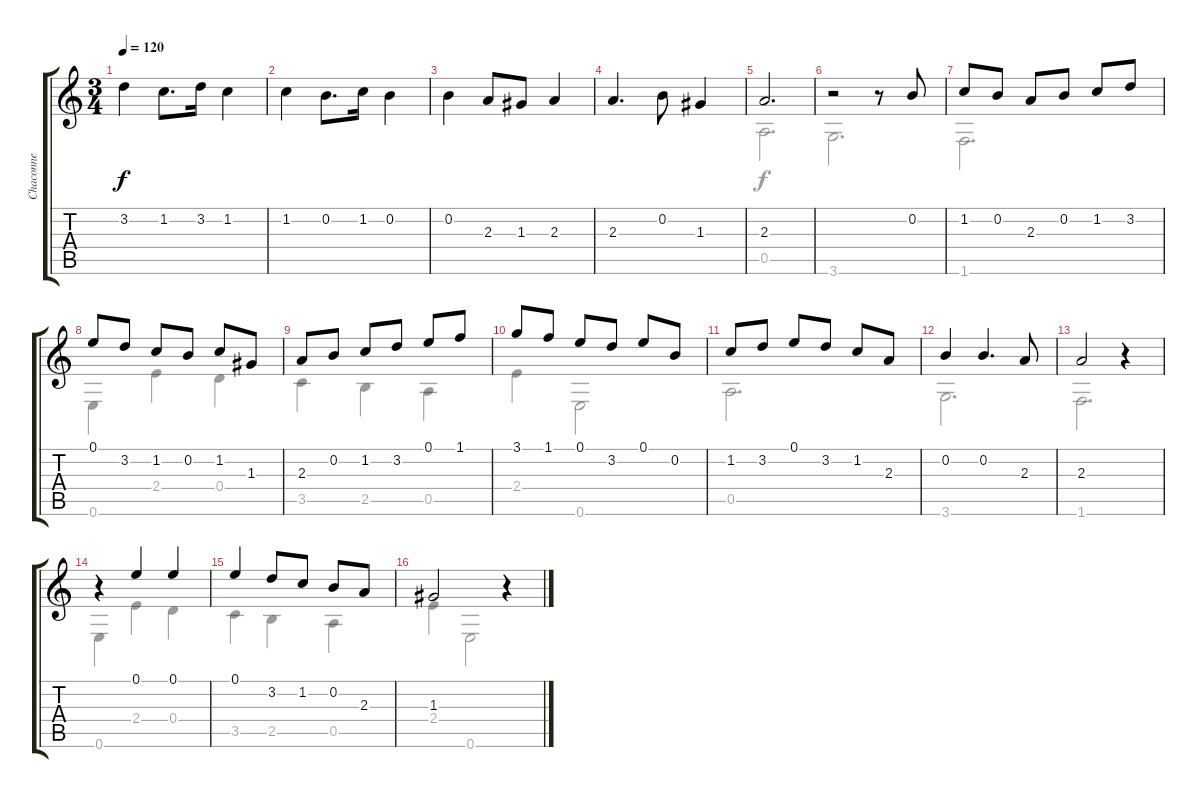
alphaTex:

\track ("Chaconne " "Chaconne ") {instrument acousticguitarnylon}
\staff {score tabs}
\tuning (E4 B3 G3 D3 A2 E2) {hide}
\voice
\ts (3 4)
\tempo 120
\clef g2
\ks c
3.2.4{dy f} 1.2.8{d} 3.2.16 1.2.4 |
1.2.4 0.2.8{d} 1.2.16 0.2.4 |
0.2.4 2.3.8 1.3.8 2.3.4 |
2.3.4{d} 0.2.8 1.3.4 |
2.3.2{d} |
r.2 r.8 0.2.8 |
1.2.8 0.2.8 2.3.8 0.2.8 1.2.8 3.2.8 |
0.1.8 3.2.8 1.2.8 0.2.8 1.2.8 1.3.8 |
2.3.8 0.2.8 1.2.8 3.2.8 0.1.8 1.1.8 |
3.1.8 1.1.8 0.1.8 3.2.8 0.1.8 0.2.8 |
1.2.8 3.2.8 0.1.8 3.2.8 1.2.8 2.3.8 |
0.2.4 0.2.4{d} 2.3.8 |
2.3.2 r.4 |
r.4 0.1.4 0.1.4 |
0.1.4 3.2.8 1.2.8 0.2.8 2.3.8 |
1.3.2 r.4
\voice
\clef g2
\ottava regular
\simile none
\ks c
|
|
|
|
0.5.2{d} |
3.6.2{d} |
1.6.2{d} |
0.6.4 2.4.4 0.4.4 |
3.5.4 2.5.4 0.5.4 |
2.4.4 0.6.2 |
0.5.2{d} |
3.6.2{d} |
1.6.2{d} |
0.6.4 2.4.4 0.4.4 |
3.5.4 2.5.4 0.5.4 |
2.4.4 0.6.2
